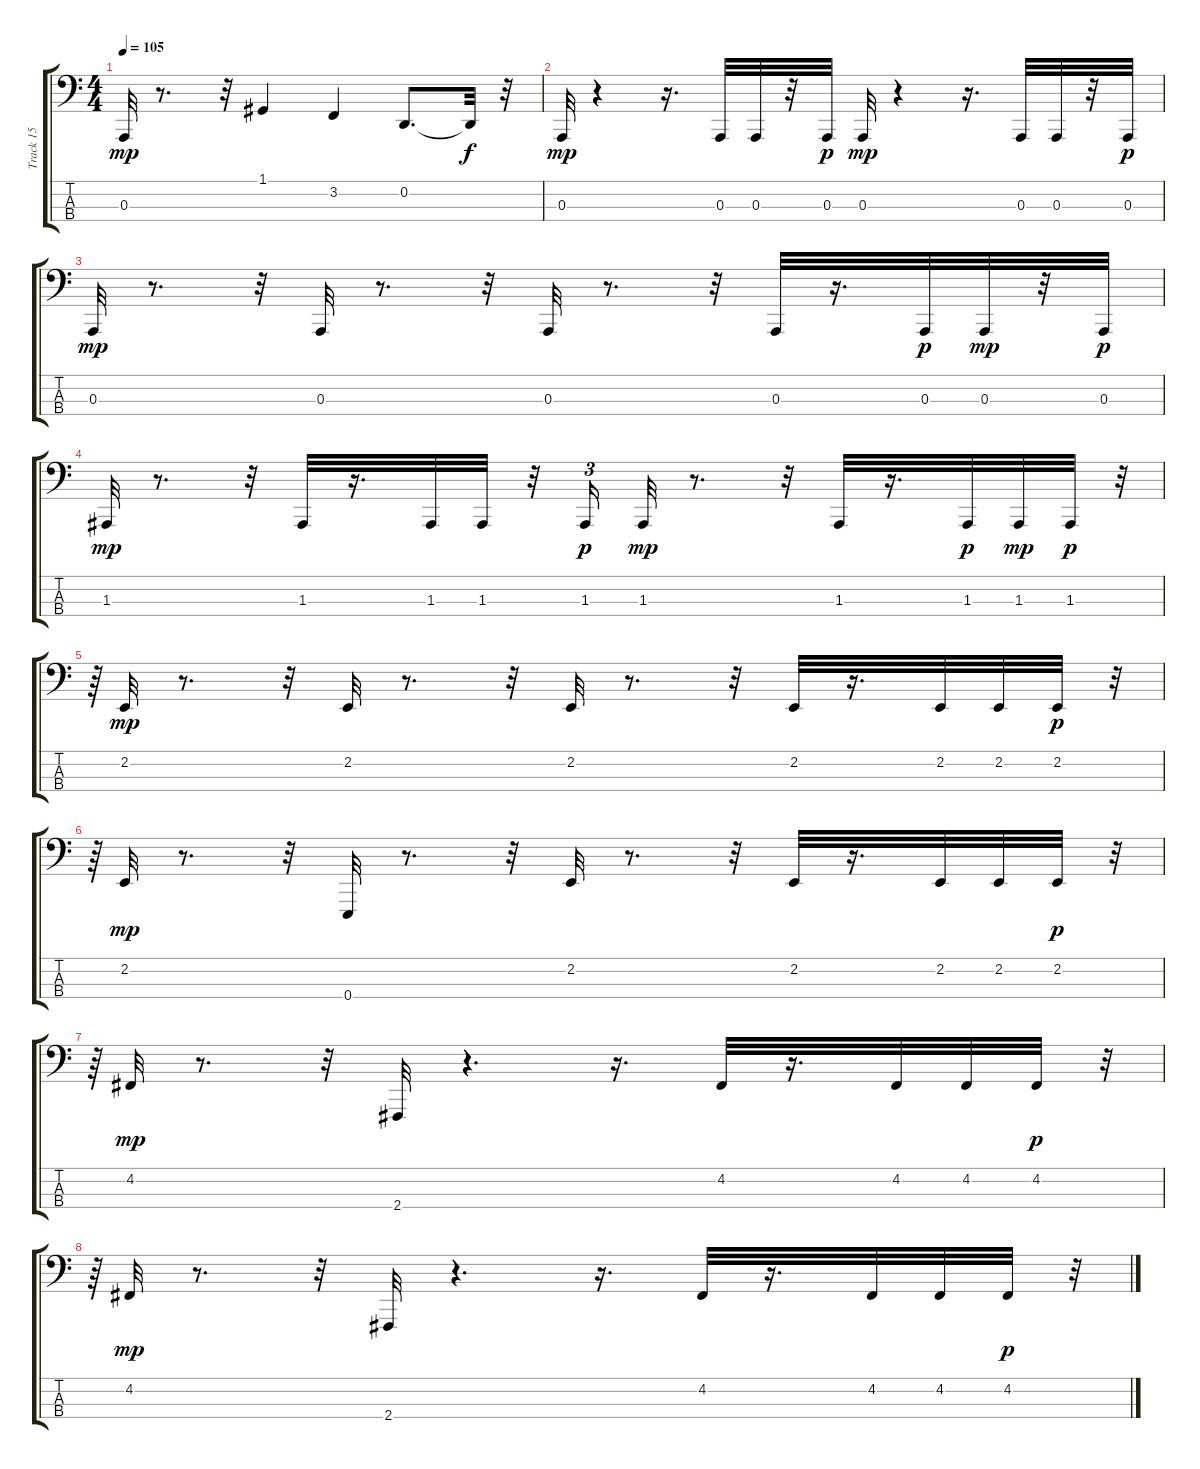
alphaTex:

\track ("Track 15" "Track 15") {instrument stringensemble1}
\staff {score tabs}
\tuning (G2 D2 A1 E1) {hide}
\ts (4 4)
\tempo 105
\clef f4
\ks c
0.3.32{dy mp} r.8{d} r.32 1.1.4 3.2.4 0.2.8{d} 0.2{t}.32{dy f} r.32 |
0.3.32{dy mp} r.4 r.16{d} 0.3.32 0.3.32 r.32 0.3.32{dy p} 0.3.32{dy mp} r.4 r.16{d} 0.3.32 0.3.32 r.32 0.3.32{dy p} |
0.3.32{dy mp} r.8{d} r.32 0.3.32 r.8{d} r.32 0.3.32 r.8{d} r.32 0.3.32 r.16{d} 0.3.32{dy p} 0.3.32{dy mp} r.32 0.3.32{dy p} |
1.3.32{dy mp} r.8{d} r.32 1.3.32 r.16{d} 1.3.32 1.3.32 r.32 1.3.16{tu (3 2) dy p} 1.3.32{dy mp} r.8{d} r.32 1.3.32 r.16{d} 1.3.32{dy p} 1.3.32{dy mp} 1.3.32{dy p} r.32{tu (3 2)} |
r.64{tu (3 2)} 2.2.32{dy mp} r.8{d} r.32 2.2.32 r.8{d} r.32 2.2.32 r.8{d} r.32 2.2.32 r.16{d} 2.2.32 2.2.32 2.2.32{dy p} r.32{tu (3 2)} |
r.64{tu (3 2)} 2.2.32{dy mp} r.8{d} r.32 0.4.32 r.8{d} r.32 2.2.32 r.8{d} r.32 2.2.32 r.16{d} 2.2.32 2.2.32 2.2.32{dy p} r.32{tu (3 2)} |
r.64{tu (3 2)} 4.2.32{dy mp} r.8{d} r.32 2.4.32 r.4{d} r.16{d} 4.2.32 r.16{d} 4.2.32 4.2.32 4.2.32{dy p} r.32{tu (3 2)} |
r.64{tu (3 2)} 4.2.32{dy mp} r.8{d} r.32 2.4.32 r.4{d} r.16{d} 4.2.32 r.16{d} 4.2.32 4.2.32 4.2.32{dy p} r.32{tu (3 2)}
